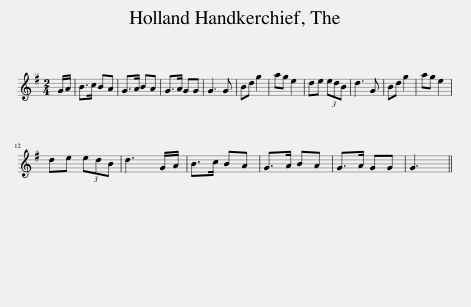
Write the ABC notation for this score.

X:1
L:1/8
M:2/4
I:linebreak $
K:G
V:1 treble
V:1
 G/A/ | B>c BA | G>A BA | G>A GG | G3 G | %5
 Bd g2 | ag e2 | de (3edB | d3 G | Bd g2 | %10
 ag e2 |$ de (3edB | d3 G/A/ | B>c BA | G>A BA | %15
 G>A GG | G3 || %17
